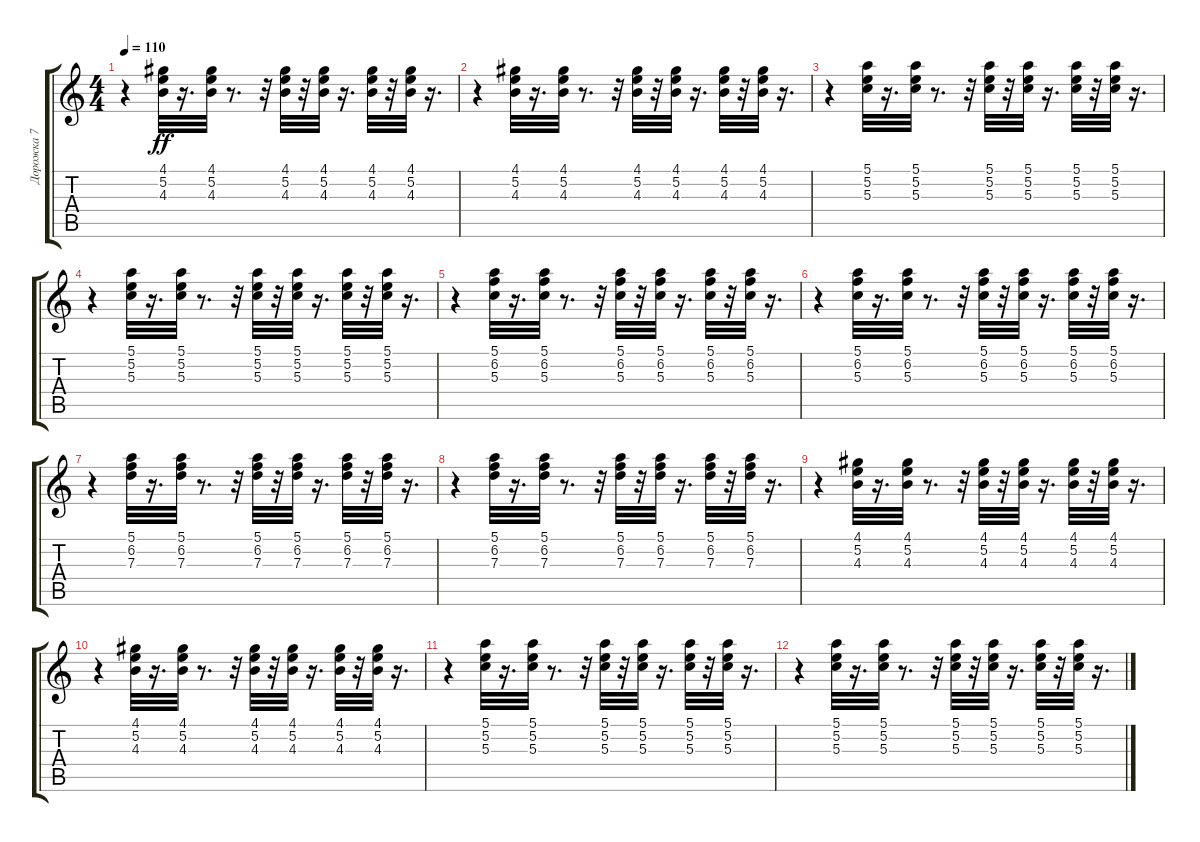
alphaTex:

\track ("Дорожка 7" "Дорожка 7") {instrument synthbass1}
\staff {score tabs}
\tuning (E4 B3 G3 D3 A2 E2) {hide}
\ts (4 4)
\tempo 110
\clef g2
\ks c
r.4{dy ff} (4.1 5.2 4.3).32{balance 8} r.16{d} (4.1 5.2 4.3).32 r.8{d} r.32 (4.1 5.2 4.3).32 r.32 (4.1 5.2 4.3).32 r.16{d} (4.1 5.2 4.3).32 r.32 (4.1 5.2 4.3).32 r.16{d} |
r.4 (4.1 5.2 4.3).32{balance 8} r.16{d} (4.1 5.2 4.3).32 r.8{d} r.32 (4.1 5.2 4.3).32 r.32 (4.1 5.2 4.3).32 r.16{d} (4.1 5.2 4.3).32 r.32 (4.1 5.2 4.3).32 r.16{d} |
r.4 (5.1 5.2 5.3).32{balance 8} r.16{d} (5.1 5.2 5.3).32 r.8{d} r.32 (5.1 5.2 5.3).32 r.32 (5.1 5.2 5.3).32 r.16{d} (5.1 5.2 5.3).32 r.32 (5.1 5.2 5.3).32 r.16{d} |
r.4 (5.1 5.2 5.3).32{balance 8} r.16{d} (5.1 5.2 5.3).32 r.8{d} r.32 (5.1 5.2 5.3).32 r.32 (5.1 5.2 5.3).32 r.16{d} (5.1 5.2 5.3).32 r.32 (5.1 5.2 5.3).32 r.16{d} |
r.4 (5.1 6.2 5.3).32{balance 8} r.16{d} (5.1 6.2 5.3).32 r.8{d} r.32 (5.1 6.2 5.3).32 r.32 (5.1 6.2 5.3).32 r.16{d} (5.1 6.2 5.3).32 r.32 (5.1 6.2 5.3).32 r.16{d} |
r.4 (5.1 6.2 5.3).32{balance 8} r.16{d} (5.1 6.2 5.3).32 r.8{d} r.32 (5.1 6.2 5.3).32 r.32 (5.1 6.2 5.3).32 r.16{d} (5.1 6.2 5.3).32 r.32 (5.1 6.2 5.3).32 r.16{d} |
r.4 (5.1 6.2 7.3).32{balance 8} r.16{d} (5.1 6.2 7.3).32 r.8{d} r.32 (5.1 6.2 7.3).32 r.32 (5.1 6.2 7.3).32 r.16{d} (5.1 6.2 7.3).32 r.32 (5.1 6.2 7.3).32 r.16{d} |
r.4 (5.1 6.2 7.3).32{balance 8} r.16{d} (5.1 6.2 7.3).32 r.8{d} r.32 (5.1 6.2 7.3).32 r.32 (5.1 6.2 7.3).32 r.16{d} (5.1 6.2 7.3).32 r.32 (5.1 6.2 7.3).32 r.16{d} |
r.4 (4.1 5.2 4.3).32{balance 8} r.16{d} (4.1 5.2 4.3).32 r.8{d} r.32 (4.1 5.2 4.3).32 r.32 (4.1 5.2 4.3).32 r.16{d} (4.1 5.2 4.3).32 r.32 (4.1 5.2 4.3).32 r.16{d} |
r.4 (4.1 5.2 4.3).32{balance 8} r.16{d} (4.1 5.2 4.3).32 r.8{d} r.32 (4.1 5.2 4.3).32 r.32 (4.1 5.2 4.3).32 r.16{d} (4.1 5.2 4.3).32 r.32 (4.1 5.2 4.3).32 r.16{d} |
r.4 (5.1 5.2 5.3).32{balance 8} r.16{d} (5.1 5.2 5.3).32 r.8{d} r.32 (5.1 5.2 5.3).32 r.32 (5.1 5.2 5.3).32 r.16{d} (5.1 5.2 5.3).32 r.32 (5.1 5.2 5.3).32 r.16{d} |
r.4 (5.1 5.2 5.3).32{balance 8} r.16{d} (5.1 5.2 5.3).32 r.8{d} r.32 (5.1 5.2 5.3).32 r.32 (5.1 5.2 5.3).32 r.16{d} (5.1 5.2 5.3).32 r.32 (5.1 5.2 5.3).32 r.16{d}
